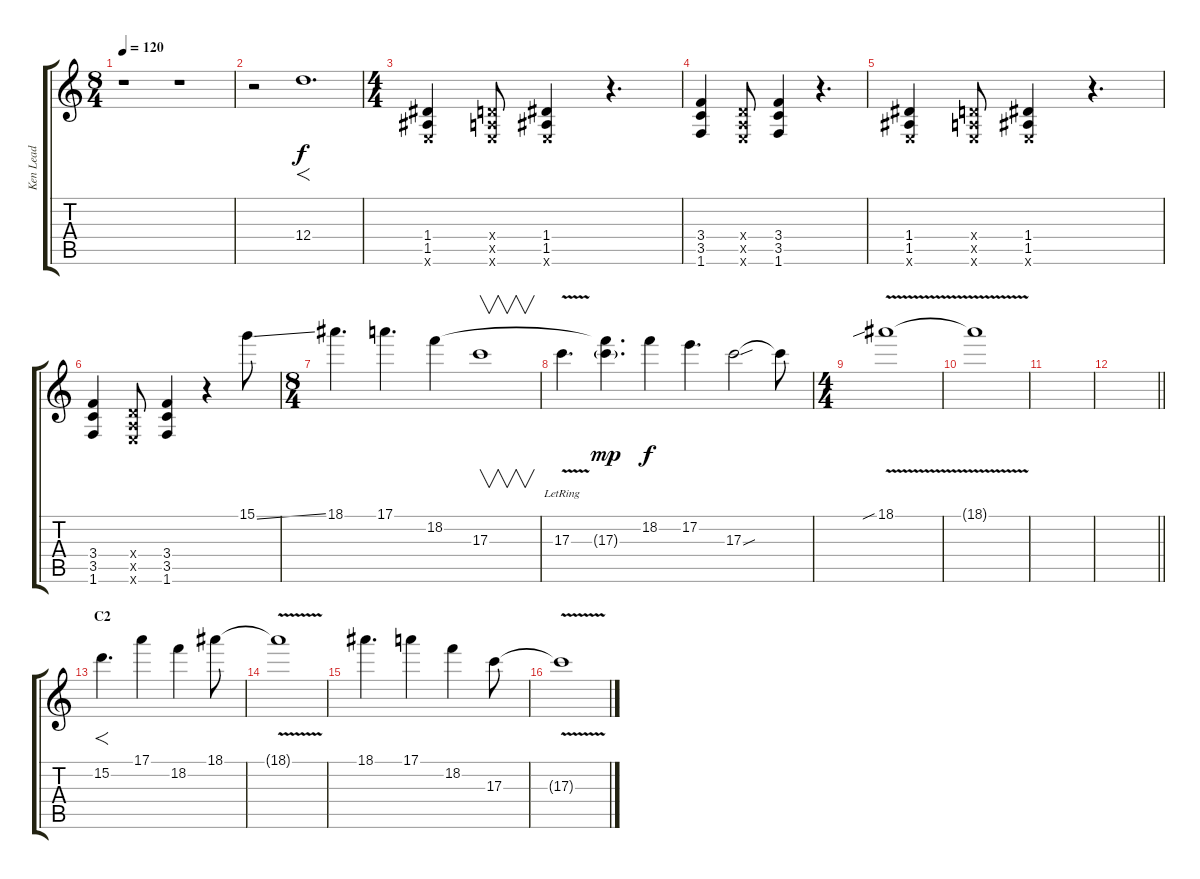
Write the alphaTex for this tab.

\track ("Ken Lead" "Ken Lead") {mute instrument distortionguitar}
\staff {score tabs}
\tuning (E4 B3 G3 D3 A2 E2) {hide}
\ts (8 4)
\tempo 120
\clef g2
\ks c
r.1{dy f} r.1 |
r.2 12.4.1{f d} |
\ts (4 4)
(1.4 1.5 0.6{x}).4 (0.4{x} 0.5{x} 0.6{x}).8 (1.4 1.5 0.6{x}).4 r.4{d} |
(3.4 3.5 1.6).4 (0.4{x} 0.5{x} 0.6{x}).8 (3.4 3.5 1.6).4 r.4{d} |
(1.4 1.5 0.6{x}).4 (0.4{x} 0.5{x} 0.6{x}).8 (1.4 1.5 0.6{x}).4 r.4{d} |
(3.4 3.5 1.6).4 (0.4{x} 0.5{x} 0.6{x}).8 (3.4 3.5 1.6).4 r.4 15.1{ss}.8 |
\ts (8 4)
18.1.4{d} 17.1.4{d} 18.2.4 17.3.1{v} |
17.3{v lr}.4{d} (18.2{t} 17.3{g}).4{d dy mp} 18.2.4{dy f} 17.2.4{d} 17.3{sou}.2 17.3{t}.8 |
\ts (4 4)
18.1{v sib}.1 |
18.1{t}.1 |
|
\barLineRight lightlight
|
\section ("" "C2")
15.2.4{f d} 17.1.4 18.2.4 18.1.8 |
18.1{v t}.1 |
18.1.4{d} 17.1.4 18.2.4 17.3.8 |
17.3{v t}.1
